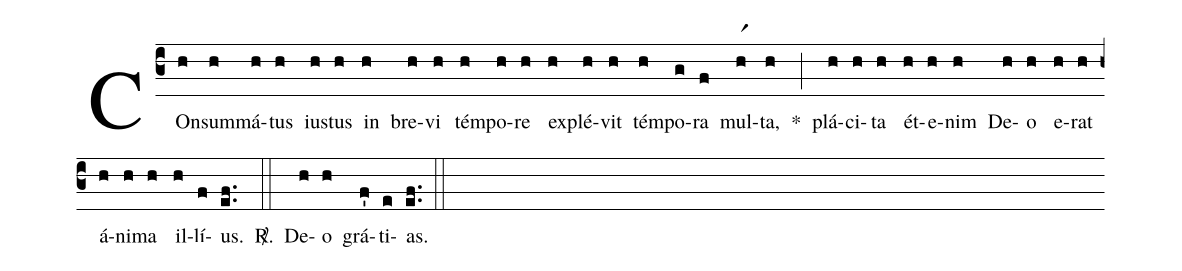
%%
(c3)
COn(h)sum(h)má(h)tus(h) ius(h)tus(h) in(h) bre(h)vi(h) tém(h)po(h)re(h) ex(h)plé(h)vit(h) tém(h)po(g)ra(f) mul(hr1)ta,(h) *(;)
plá(h)ci(h)ta(h) ét(h)e(h)nim(h) De(h)o(h) e(h)rat(h) á(h)ni(h)ma(h) il(h)lí(f)us.(ef..) <sp>R/</sp>.(::)
De(h)o(h) grá(f')ti(e)as.(e.f.) (::)
